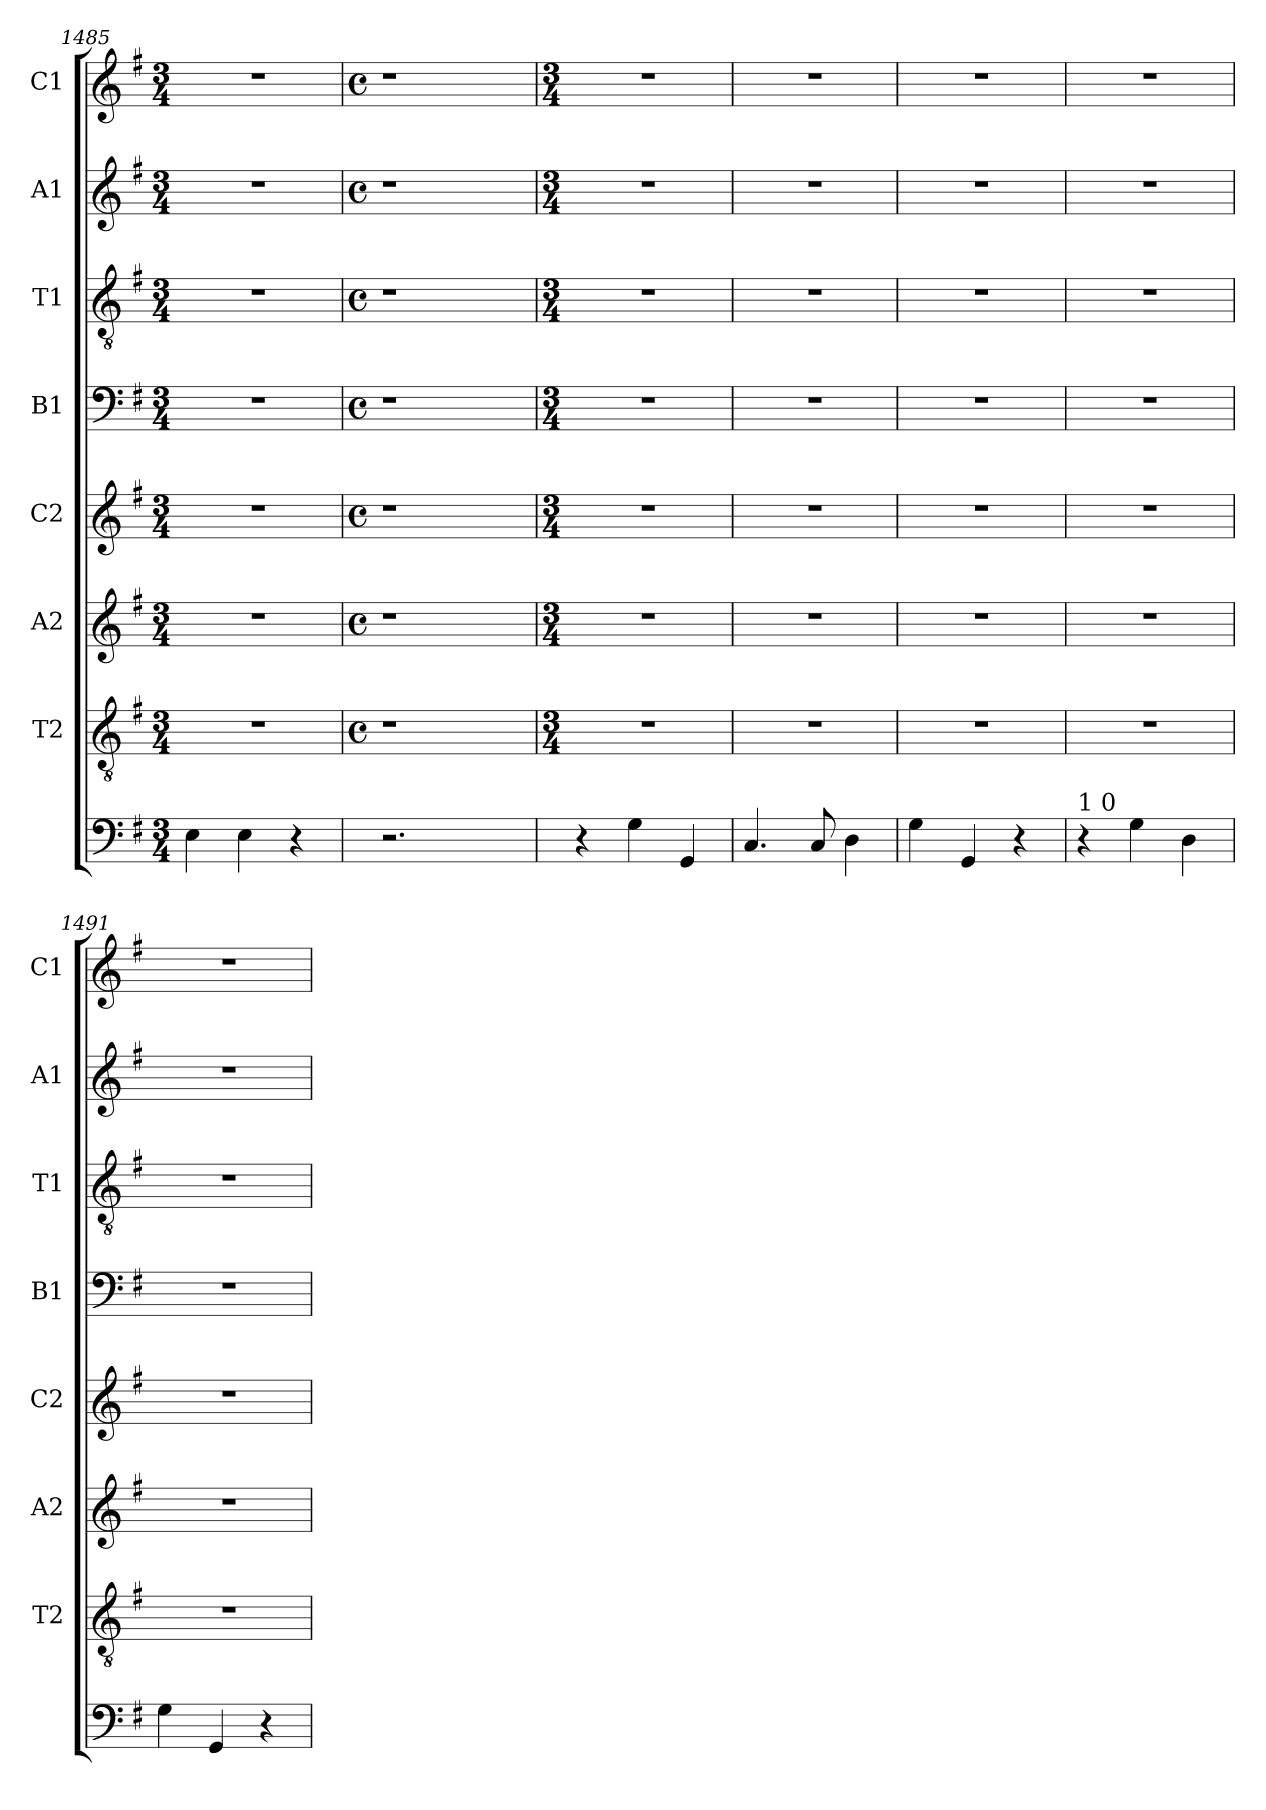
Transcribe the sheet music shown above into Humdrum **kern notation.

**kern	**kern	**kern	**kern	**kern	**kern	**kern	**kern
*part8	*part7	*part6	*part5	*part4	*part3	*part2	*part1
*staff8	*staff7	*staff6	*staff5	*staff4	*staff3	*staff2	*staff1
*	*I"T2	*I"A2	*I"C2	*I"B1	*I"T1	*I"A1	*I"C1
*	*I'T2	*I'A2	*I'C2	*I'B1	*I'T1	*I'A1	*I'C1
*clefF4	*clefGv2	*clefG2	*clefG2	*clefF4	*clefGv2	*clefG2	*clefG2
*k[f#]	*k[f#]	*k[f#]	*k[f#]	*k[f#]	*k[f#]	*k[f#]	*k[f#]
*G:	*G:	*G:	*G:	*G:	*G:	*G:	*G:
*M3/4	*M3/4	*M3/4	*M3/4	*M3/4	*M3/4	*M3/4	*M3/4
=1485	=1485	=1485	=1485	=1485	=1485	=1485	=1485
4E\	2.r	2.r	2.r	2.r	2.r	2.r	2.r
4E\	.	.	.	.	.	.	.
4r	.	.	.	.	.	.	.
=1486	=1486	=1486	=1486	=1486	=1486	=1486	=1486
*	*M4/4	*M4/4	*M4/4	*M4/4	*M4/4	*M4/4	*M4/4
*	*met(c)	*met(c)	*met(c)	*met(c)	*met(c)	*met(c)	*met(c)
2.r	1r	1r	1r	1r	1r	1r	1r
4ryy	.	.	.	.	.	.	.
=1487	=1487	=1487	=1487	=1487	=1487	=1487	=1487
*	*M3/4	*M3/4	*M3/4	*M3/4	*M3/4	*M3/4	*M3/4
4r	2.r	2.r	2.r	2.r	2.r	2.r	2.r
4G\	.	.	.	.	.	.	.
4GG/	.	.	.	.	.	.	.
=1488	=1488	=1488	=1488	=1488	=1488	=1488	=1488
4.C/	2.r	2.r	2.r	2.r	2.r	2.r	2.r
8C/	.	.	.	.	.	.	.
4D\	.	.	.	.	.	.	.
=1489	=1489	=1489	=1489	=1489	=1489	=1489	=1489
4G\	2.r	2.r	2.r	2.r	2.r	2.r	2.r
4GG/	.	.	.	.	.	.	.
4r	.	.	.	.	.	.	.
!!LO:LB:g=z
=1490	=1490	=1490	=1490	=1490	=1490	=1490	=1490
!LO:TX:a:t=1 0	!	!	!	!	!	!	!
4r	2.r	2.r	2.r	2.r	2.r	2.r	2.r
4G\	.	.	.	.	.	.	.
4D\	.	.	.	.	.	.	.
=1491	=1491	=1491	=1491	=1491	=1491	=1491	=1491
4G\	2.r	2.r	2.r	2.r	2.r	2.r	2.r
4GG/	.	.	.	.	.	.	.
4r	.	.	.	.	.	.	.
=	=	=	=	=	=	=	=
*-	*-	*-	*-	*-	*-	*-	*-
